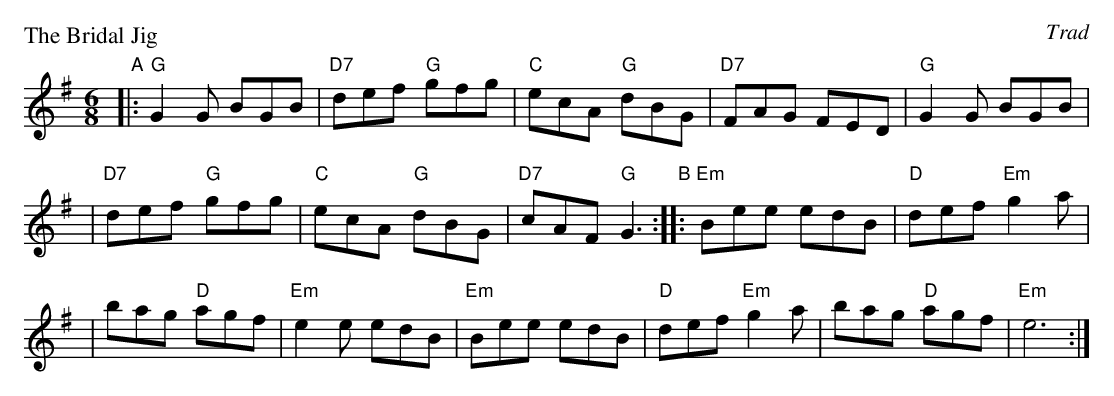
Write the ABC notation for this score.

X:1
P: The Bridal Jig
O: Trad
M: 6/8
L: 1/8
K: G
"A"|: "G"G2G BGB | "D7"def "G"gfg | "C"ecA "G"dBG | "D7"FAG FED | "G"G2G BGB |
| "D7"def "G"gfg | "C"ecA "G"dBG | "D7"cAF "G"G3 "B":: "Em"Bee edB | "D"def "Em"g2a |
| bag "D"agf | "Em"e2e edB | "Em"Bee edB | "D"def "Em"g2a | bag "D"agf | "Em"e6 :|
